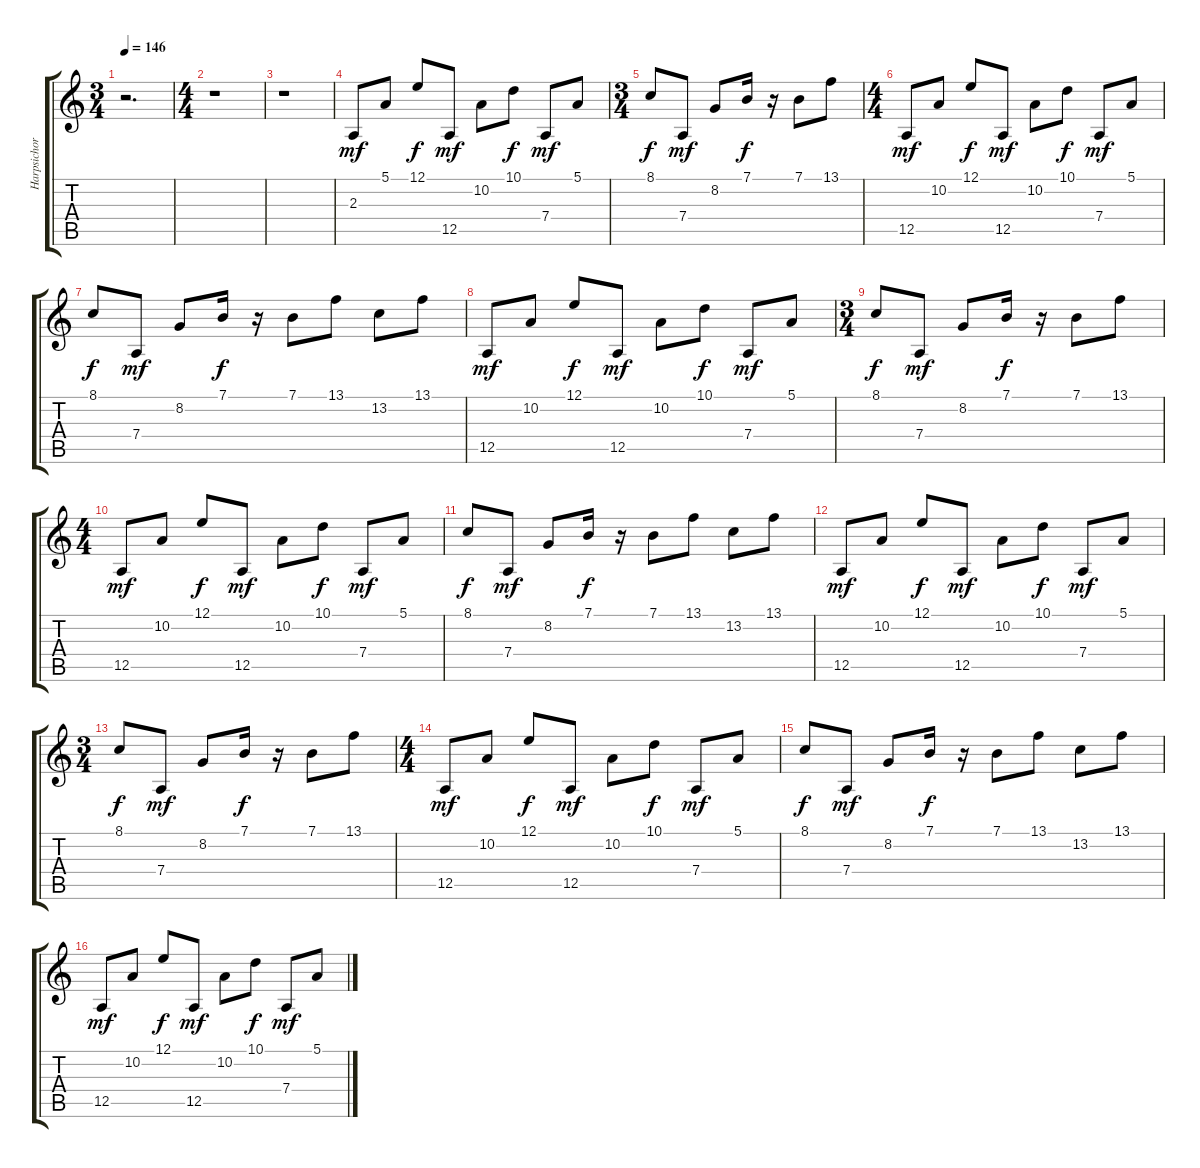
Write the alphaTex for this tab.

\track ("Harpsichord" "Harpsichor") {instrument harpsichord}
\staff {score tabs}
\tuning (E4 B3 G3 D3 A2 E2) {hide}
\ts (3 4)
\tempo 146
\clef g2
\ks c
r.2{d dy f} |
\ts (4 4)
r.1 |
r.1 |
2.3.8{dy mf} 5.1.8 12.1.8{dy f} 12.5.8{dy mf} 10.2.8 10.1.8{dy f} 7.4.8{dy mf} 5.1.8 |
\ts (3 4)
8.1.8{dy f} 7.4.8{dy mf} 8.2.8 7.1.16{dy f} r.16 7.1.8 13.1.8 |
\ts (4 4)
12.5.8{dy mf} 10.2.8 12.1.8{dy f} 12.5.8{dy mf} 10.2.8 10.1.8{dy f} 7.4.8{dy mf} 5.1.8 |
8.1.8{dy f} 7.4.8{dy mf} 8.2.8 7.1.16{dy f} r.16 7.1.8 13.1.8 13.2.8 13.1.8 |
12.5.8{dy mf} 10.2.8 12.1.8{dy f} 12.5.8{dy mf} 10.2.8 10.1.8{dy f} 7.4.8{dy mf} 5.1.8 |
\ts (3 4)
8.1.8{dy f} 7.4.8{dy mf} 8.2.8 7.1.16{dy f} r.16 7.1.8 13.1.8 |
\ts (4 4)
12.5.8{dy mf} 10.2.8 12.1.8{dy f} 12.5.8{dy mf} 10.2.8 10.1.8{dy f} 7.4.8{dy mf} 5.1.8 |
8.1.8{dy f} 7.4.8{dy mf} 8.2.8 7.1.16{dy f} r.16 7.1.8 13.1.8 13.2.8 13.1.8 |
12.5.8{dy mf} 10.2.8 12.1.8{dy f} 12.5.8{dy mf} 10.2.8 10.1.8{dy f} 7.4.8{dy mf} 5.1.8 |
\ts (3 4)
8.1.8{dy f} 7.4.8{dy mf} 8.2.8 7.1.16{dy f} r.16 7.1.8 13.1.8 |
\ts (4 4)
12.5.8{dy mf} 10.2.8 12.1.8{dy f} 12.5.8{dy mf} 10.2.8 10.1.8{dy f} 7.4.8{dy mf} 5.1.8 |
8.1.8{dy f} 7.4.8{dy mf} 8.2.8 7.1.16{dy f} r.16 7.1.8 13.1.8 13.2.8 13.1.8 |
12.5.8{dy mf} 10.2.8 12.1.8{dy f} 12.5.8{dy mf} 10.2.8 10.1.8{dy f} 7.4.8{dy mf} 5.1.8
